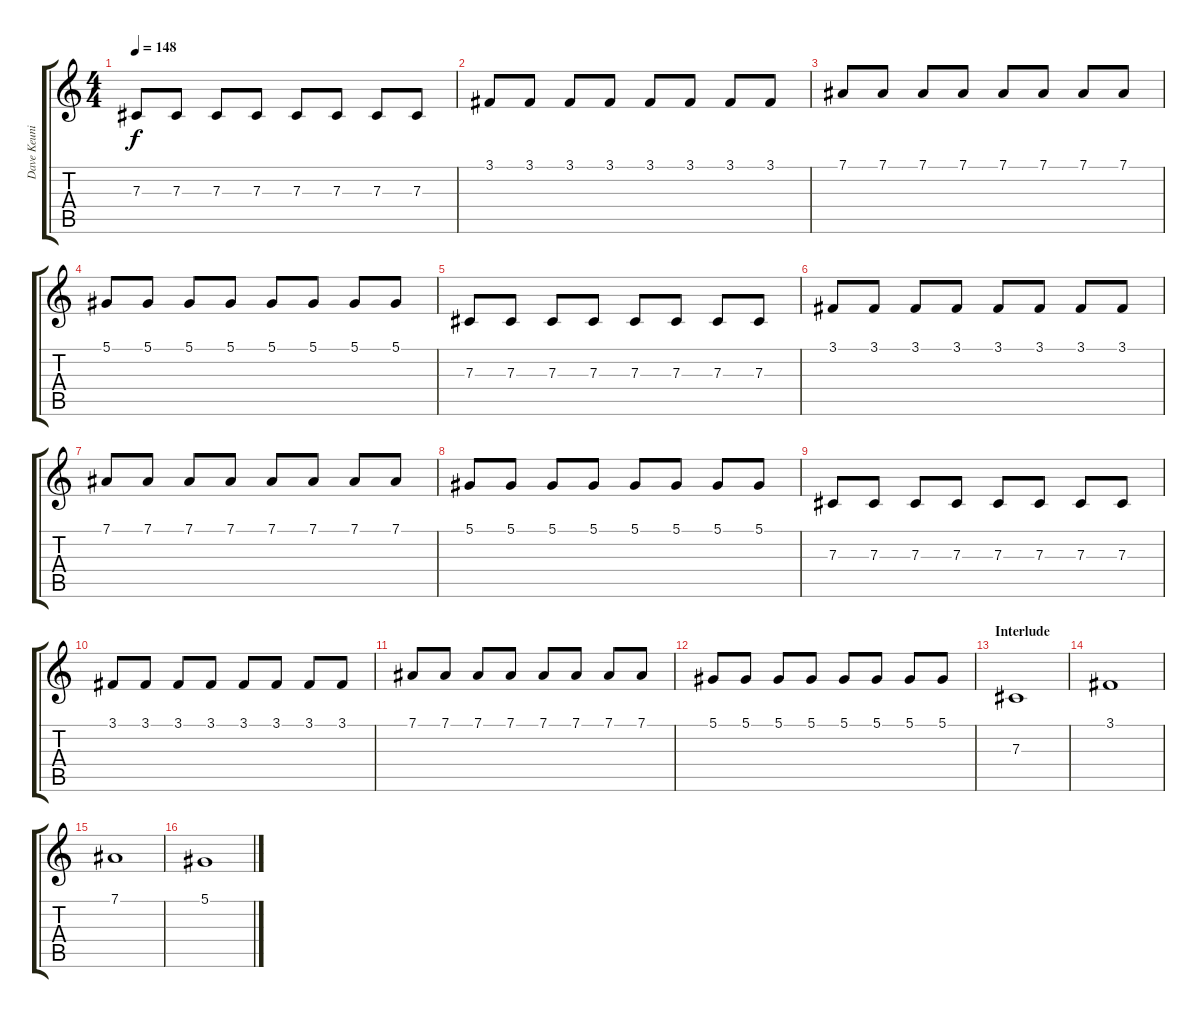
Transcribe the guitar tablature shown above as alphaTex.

\track ("Dave Keuning - Rhythm Guitar" "Dave Keuni") {instrument steeldrums}
\staff {score tabs}
\tuning (Eb4 Bb3 Gb3 Db3 Ab2 Eb2) {hide}
\ts (4 4)
\tempo 148
\clef g2
\ks c
7.3.8{dy f} 7.3.8 7.3.8 7.3.8 7.3.8 7.3.8 7.3.8 7.3.8 |
3.1.8 3.1.8 3.1.8 3.1.8 3.1.8 3.1.8 3.1.8 3.1.8 |
7.1.8 7.1.8 7.1.8 7.1.8 7.1.8 7.1.8 7.1.8 7.1.8 |
5.1.8 5.1.8 5.1.8 5.1.8 5.1.8 5.1.8 5.1.8 5.1.8 |
7.3.8 7.3.8 7.3.8 7.3.8 7.3.8 7.3.8 7.3.8 7.3.8 |
3.1.8 3.1.8 3.1.8 3.1.8 3.1.8 3.1.8 3.1.8 3.1.8 |
7.1.8 7.1.8 7.1.8 7.1.8 7.1.8 7.1.8 7.1.8 7.1.8 |
5.1.8 5.1.8 5.1.8 5.1.8 5.1.8 5.1.8 5.1.8 5.1.8 |
7.3.8 7.3.8 7.3.8 7.3.8 7.3.8 7.3.8 7.3.8 7.3.8 |
3.1.8 3.1.8 3.1.8 3.1.8 3.1.8 3.1.8 3.1.8 3.1.8 |
7.1.8 7.1.8 7.1.8 7.1.8 7.1.8 7.1.8 7.1.8 7.1.8 |
5.1.8 5.1.8 5.1.8 5.1.8 5.1.8 5.1.8 5.1.8 5.1.8 |
\section ("" "Interlude")
7.3.1 |
3.1.1 |
7.1.1 |
5.1.1
